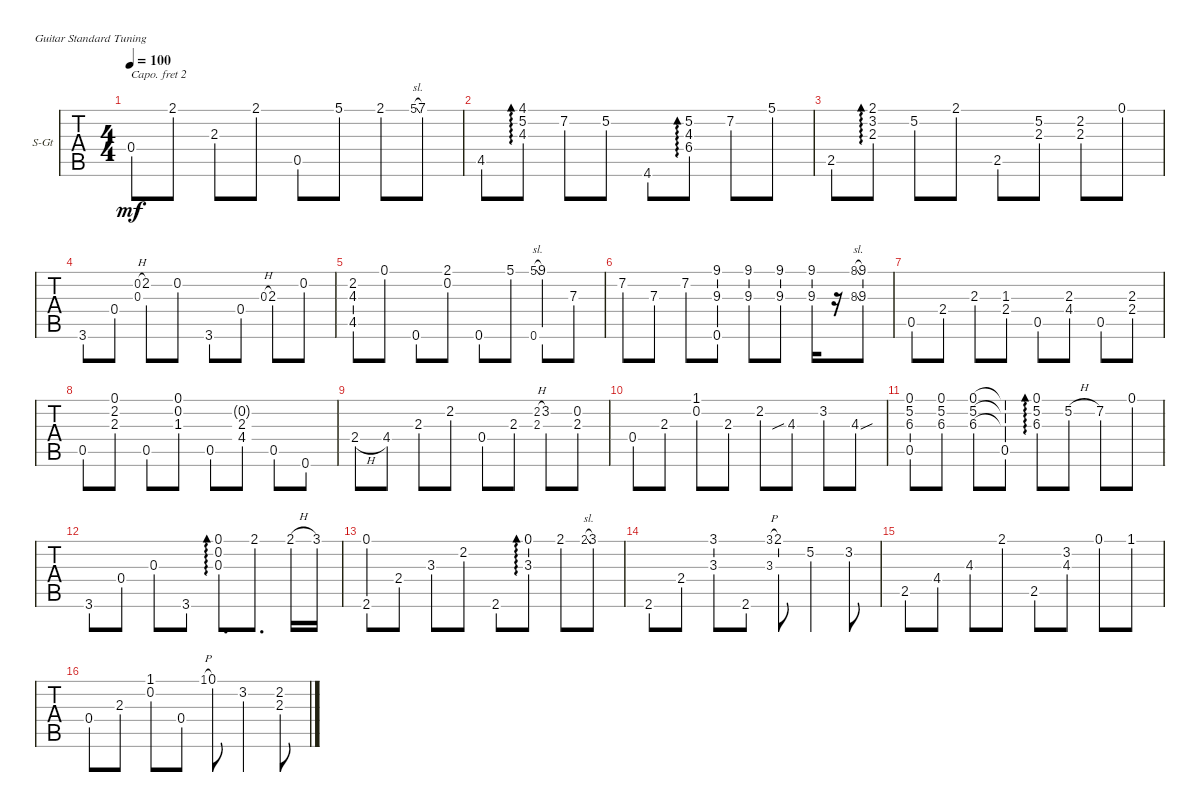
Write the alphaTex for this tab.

\defaultSystemsLayout 4
\bracketExtendMode groupsimilarinstruments
\firstSystemTrackNameOrientation horizontal
\otherSystemsTrackNameOrientation horizontal
\track ("Steel Guitar" "S-Gt") {instrument acousticguitarsteel}
\staff {tabs}
\capo 2
\tuning (E4 B3 G3 D3 A2 E2)
\ts (4 4)
\tempo 100
\clef g2
\ks c
0.4.8{dy mf} 2.1.8 2.3.8 2.1.8 0.5.8 5.1.8 2.1.8 5.1{sl}.8{gr onbeat} 7.1.8 |
4.5.8 (4.3 5.2 4.1).8{ad 0} 7.2.8 5.2.8 4.6.8 (5.2 4.3 6.4).8{ad 0} 7.2.8 5.1.8 |
2.5.8 (2.3 3.2 2.1).8{ad 0} 5.2.8 2.1.8 2.5.8 (5.2 2.3).8 (2.2 2.3).8 0.1.8 |
3.6.8 0.4.8 (0.2{h} 0.3).8{gr onbeat} 2.2.8 0.2.8 3.6.8 0.4.8 0.3{h}.8{gr onbeat} 2.3.8 0.2.8 |
(4.5 4.3 2.2).8 0.1.8 0.6.8 (2.1 0.2).8 0.6.8 5.1.8 (5.1{sl} 0.6).8{gr onbeat} 9.1.8 7.3.8 |
7.2.8 7.3.8 7.2.8 (9.1 9.3 0.6).8 (9.1 9.3).8 (9.1 9.3).8 (9.1 9.3).16 r.16 (8.1{sl} 8.3{sl}).8{gr onbeat} (9.1 9.3).8 |
0.5.8 2.4.8 2.3.8 (1.3 2.4).8 0.5.8 (4.4 2.3).8 0.5.8 (2.4 2.3).8 |
0.5.8 (2.3 2.2 0.1).8 0.5.8 (1.3 0.2 0.1).8 0.5.8 (4.4 2.3 0.2{g}).8 0.5.8 0.6.8 |
2.4{h}.8 4.4.8 2.3.8 2.2.8 0.4.8 2.3.8 (2.2{h} 2.3).8{gr onbeat} 3.2.8 (0.2 2.3).8 |
0.4.8 2.3.8 (0.2 1.1).8 2.3.8 2.2.8 4.3{sib}.8 3.2.8 4.3{sou}.8 |
(0.1 5.2 6.3 0.5).8 (0.1 5.2 6.3).8 (0.1 5.2 6.3).8 (0.1{t} 5.2{t} 6.3{t} 0.5).8 (0.1 5.2 6.3).8{ad 0} 5.2{h}.8 7.2.8 0.1.8 |
3.6.8 0.4.8 0.3.8 3.6.8 (0.1 0.2 0.3).8{d ad 0} 2.1.8{d} 2.1{h}.16 3.1.16 |
(2.6 0.1).8 2.4.8 3.3.8 2.2.8 2.6.8 (0.1 3.3).8{ad 0} 2.1.8 2.1{sl}.8{gr onbeat} 3.1.8 |
2.6.8 2.4.8 (3.1 3.3).8 2.6.8 (3.3 3.1{h}).8{gr onbeat} 2.1.8 5.2.4 3.2.8 |
2.5.8 4.4.8 4.3.8 2.1.8 2.5.8 (4.3 3.2).8 0.1.8 1.1.8 |
0.4.8 2.3.8 (1.1 0.2).8 0.4.8 1.1{h}.8{gr onbeat} 0.1.8 3.2.4 (2.2 2.3).8
